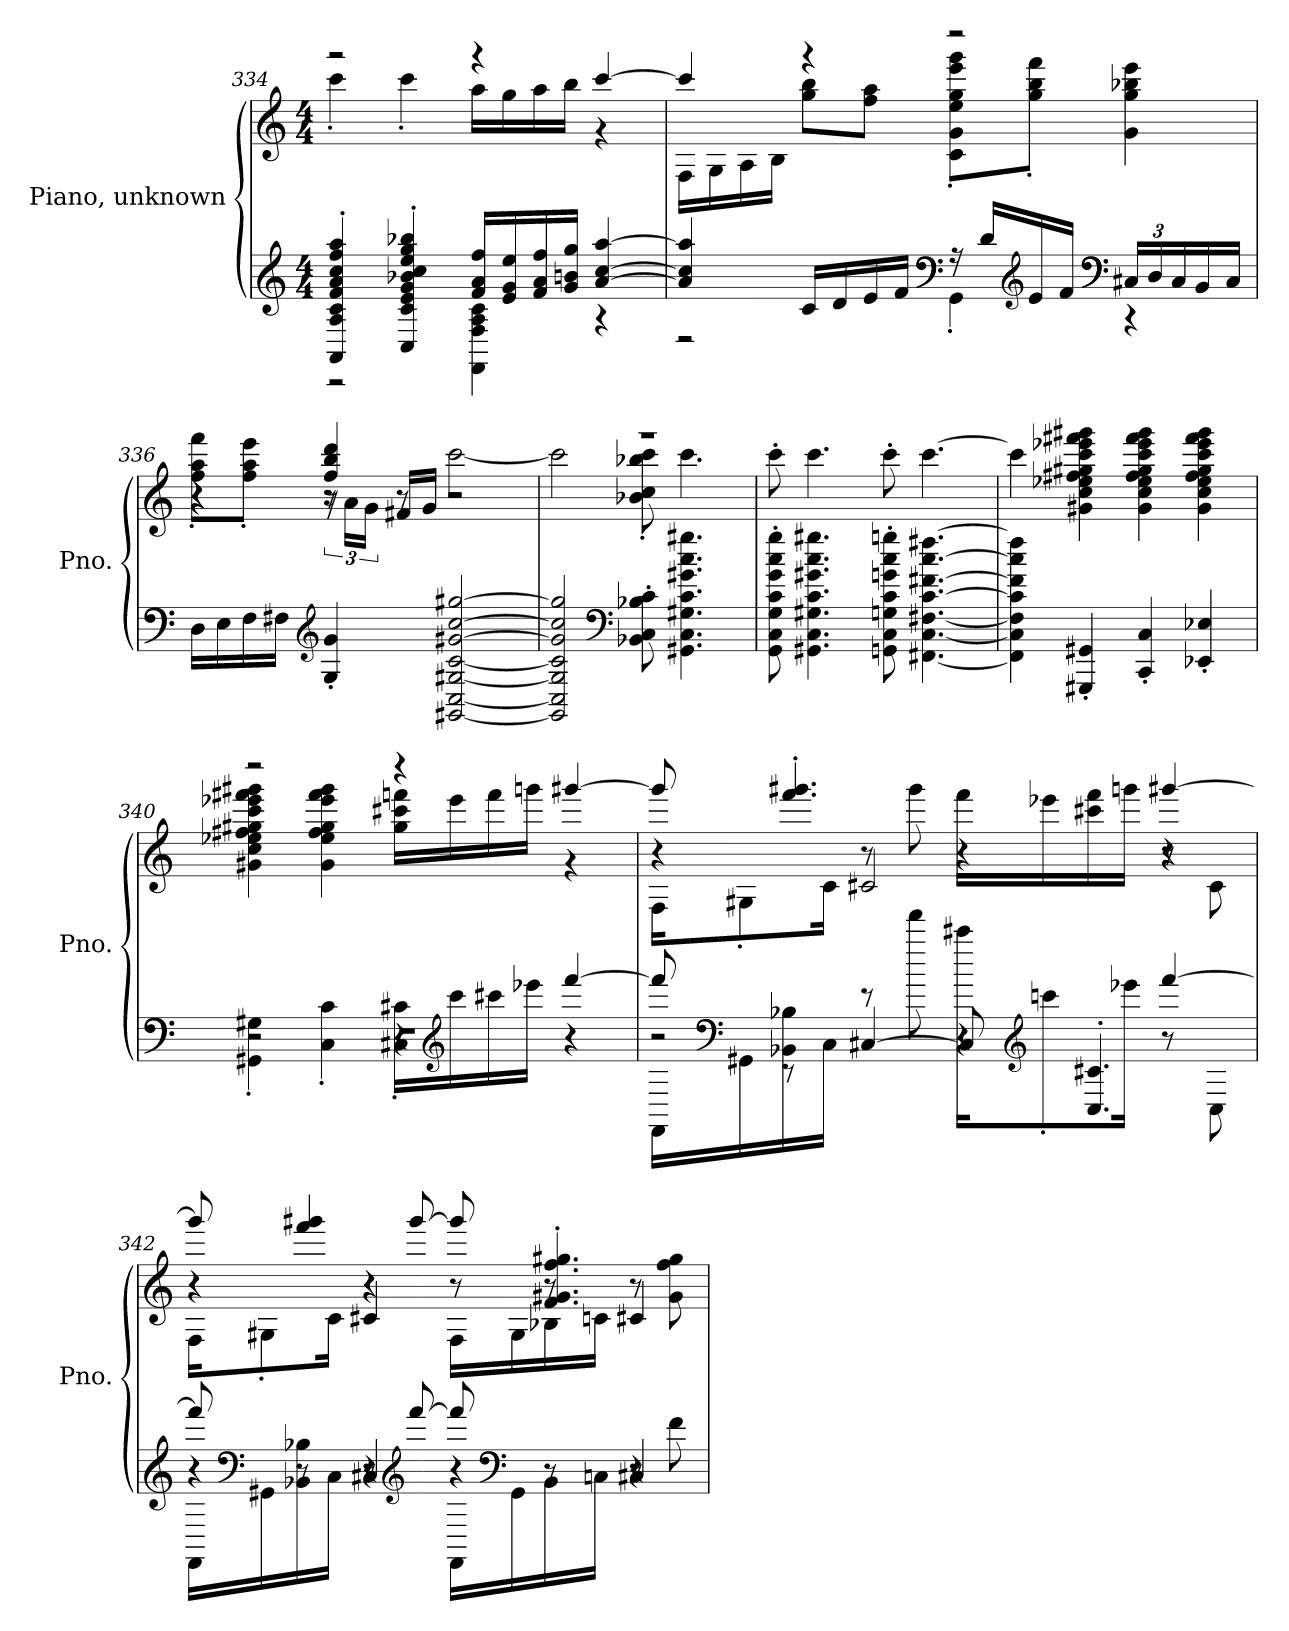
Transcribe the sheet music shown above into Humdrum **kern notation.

**kern	**kern
*part1	*part1
*staff2	*staff1
*I"Piano, unknown	*
*I'Pno.	*
*clefG2	*clefG2
*k[]	*k[]
*M4/4	*M4/4
=334	=334
*^	*^
4AA/' 4A/' 4c/' 4f/' 4a/' 4cc/' 4ff/' 4aa/'	2r	2r	4ccc'\
4C/' 4c/' 4e/' 4g/' 4b-X/' 4cc/' 4ee/' 4gg/' 4bb-X/'	.	.	4ccc'\
16f/ 16a/ 16ff/LL	4FF\ 4F\ 4A\ 4c\	4r	16aa\LL
16e/ 16g/ 16ee/	.	.	16gg\
16f/ 16a/ 16ff/	.	.	16aa\
16g/ 16bn/ 16gg/JJ	.	.	16bb\JJ
[4a/ [4cc/ [4aa/	4r	[4ccc/	4r
!!LO:LB:g=z	!!
=335	=335	=335	=335
4a/] 4cc/] 4aa/]	2r	4ccc/]	16F\LL
.	.	.	16G\
.	.	.	16A\
.	.	.	16B\JJ
16c/LL	.	4r	8gg\ 8bb\L
16d/	.	.	.
16e/	.	.	8ff\ 8aa\J
16f/JJ	.	.	.
*clefF4	*	*	*
16r	4GG'\	2r	8c\' 8g\' 8ee\' 8gg\' 8eee\' 8ggg\'L
16d/LL	.	.	.
*clefG2	*	*	*
16e/	.	.	8gg\' 8bb\' 8fff\'J
16f/JJ	.	.	.
*clefF4	*	*	*
*Xbrackettup	*	*	*
24C#X/LL	4r	.	4g\ 4gg\ 4bb-X\ 4eee\
24D/	.	.	.
24C#/	.	.	.
16BB/	.	.	.
16C#/JJ	.	.	.
*v	*v	*	*
=336	=336	=336
*	*	*^
16D\LL	4r	8ff\' 8aa\' 8fff\'L	4r
16E\	.	.	.
16F\	.	8ff\' 8aa\' 8eee\'J	.
16F#X\JJ	.	.	.
*clefG2	*	*	*
4G/' 4g/'	4ff/ 4bb/ 4ddd/	24r	8r
.	.	24a\LL	.
.	.	24g\JJ	.
.	.	8r	16f#X/LL
.	.	.	16g/JJ
[2GG#X/ [2C/ [2G#X/ [2c/ [2g#X/ [2cc/ [2gg#X/	2r	[2ccc\	2r
*	*	*v	*v
=337	=337	=337
2GG#/] 2C/] 2G#/] 2c/] 2g#/] 2cc/] 2gg#/]	1r	2ccc\]
*clefF4	*	*
8BB-X\' 8C\' 8B-X\' 8c\'	.	8b-X\' 8cc\' 8bb-X\' 8ccc\'
4.GG#X\ 4.C\ 4.G#X\ 4.c\ 4.g#X\ 4.cc\ 4.gg#X\	.	4.ccc\
*	*v	*v
!!LO:LB:g=z
=338	=338
8GG\' 8C\' 8G\' 8c\' 8g\' 8cc\' 8gg\'	8ccc'\
4.GG#X\ 4.C\ 4.G#X\ 4.c\ 4.g#X\ 4.cc\ 4.gg#X\	4.ccc\
8GGn\' 8C\' 8Gn\' 8c\' 8gn\' 8cc\' 8ggn\'	8ccc'\
[4.FF#X\ [4.C\ [4.F#X\ [4.c\ [4.f#X\ [4.cc\ [4.ff#X\	[4.ccc\
=339	=339
4FF#\] 4C\] 4F#\] 4c\] 4f#\] 4cc\] 4ff#\]	4ccc\]
4GGG#X/' 4GG#X/'	4g#X\ 4cc\ 4ee-X\ 4ff#X\ 4gg#X\ 4ccc\ 4eee-X\ 4fff#X\ 4ggg#X\
4CC/' 4C/'	4g#\ 4cc\ 4ee-\ 4ff#\ 4gg#\ 4ccc\ 4eee-\ 4fff#\ 4ggg#\
4EE-X/' 4E-X/'	4g#\ 4cc\ 4ee-\ 4ff#\ 4gg#\ 4ccc\ 4eee-\ 4fff#\ 4ggg#\
=340	=340
*^	*^
*	*^	*	*
1r	4GG#X\' 4G#X\'	2r	2r	4g#X\ 4cc\ 4ee-X\ 4ff#X\ 4gg#X\ 4ccc\ 4eee-X\ 4fff#X\ 4ggg#X\
.	4C\' 4c\'	.	.	4g#\ 4ee-\ 4ff#\ 4gg#\ 4eee-\ 4fff#\ 4ggg#\
.	16C#X\' 16c#X\'LL	4r	4r	16gg#\ 16ccc#X\ 16fffn\LL
*clefG2	*	*	*	*
.	16ccc\	.	.	16eee-\
.	16ccc#X\	.	.	16fff\
.	16eee-X\JJ	.	.	16gggn\JJ
.	4r	[4fff/	[4ggg#X/	4r
!!LO:LB:g=z
=341	=341	=341	=341	=341
*	*	*	*	*^
2r	16FF\LL	8fff/]	8ggg#/]	16F\KL	4r
*clefF4	*	*	*	*	*
.	16GG#X\	.	.	8G#X'\	.
.	16BB-X\ 16B-X\	8r	4.fff/' 4.ggg#X/'	.	.
.	16C\JJ	.	.	16c\Jk	.
.	8r	[4C#X/	.	8r	2c#X/
.	8fff\	.	.	8ggg#\	.
4r	16ccc#X\KL	8C#/]	4r	16fff\LL	.
*clefG2	*	*	*	*	*
.	8cccn'\	.	.	16eee-X\	.
.	.	4.C#/' 4.c#X/'	.	16ccc#X\ 16fff\	.
.	16eee-X\Jk	.	.	16gggn\JJ	.
[4fff/	8r	.	[4ggg#X/	8r	4r
.	8C#\	.	.	8c#\	.
!!LO:PB:g=z	!!	!!
=342	=342	=342	=342	=342	=342
8fff/]	16FF\LL	4r	8ggg#/]	16F\KL	4r
*clefF4	*	*	*	*	*
.	16GG#X\	.	.	8G#X'\	.
8r	16BB-X\ 16B-X\	.	4fff/ 4ggg#X/	.	.
.	16C\JJ	.	.	16c\Jk	.
8r	4r	4C#X/	.	4r	4c#X/
*clefG2	*	*	*	*	*
[8fff/	.	.	[8ggg#/	.	.
8fff/]	16FF\LL	4r	8ggg#/]	16F\LL	8r
*clefF4	*	*	*	*	*
.	16GG#\	.	.	16G#\	.
8r	16BB-\	.	8r	16B-X\	4.f/' 4.g#X/' 4.ff/' 4.gg#X/'
.	16Cn\JJ	.	.	16cn\JJ	.
4r	8r	4C#X/	4c#X/	8r	.
.	8f\	.	.	8g#\ 8ff\ 8gg#\	.
*v	*v	*v	*	*	*
*	*v	*v	*v
=	=
*-	*-
